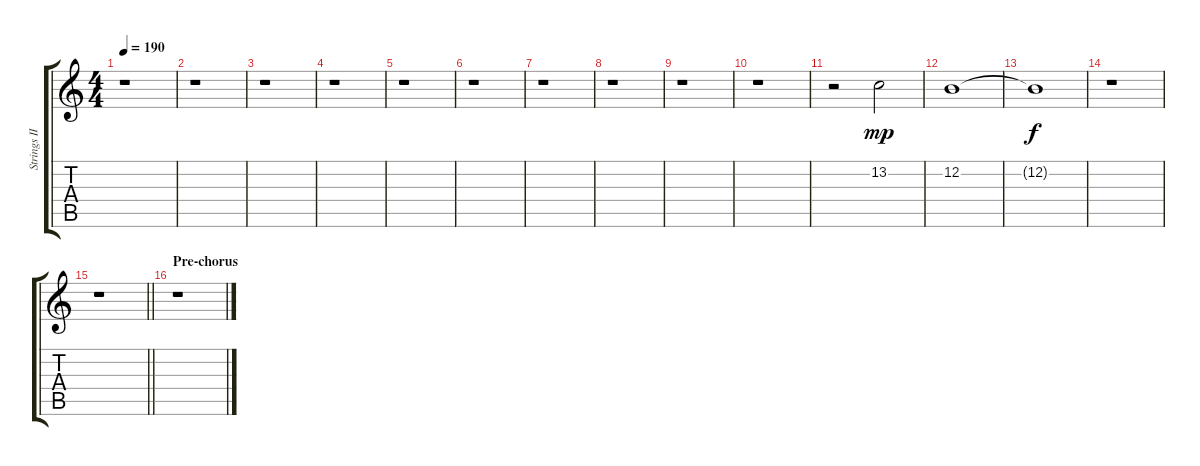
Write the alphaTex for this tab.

\track ("Strings II" "Strings II") {instrument stringensemble1}
\staff {score tabs}
\tuning (E4 B3 G3 D3 A2 E2) {hide}
\ts (4 4)
\tempo 190
\clef g2
\ks c
r.1{dy mf} |
r.1 |
r.1 |
r.1 |
r.1 |
r.1 |
r.1 |
r.1 |
r.1 |
r.1 |
r.2{balance 4} 13.2.2{dy mp} |
12.2.1 |
12.2{t}.1{dy f} |
r.1 |
\barLineRight lightlight
r.1 |
\section ("" "Pre-chorus")
r.1
